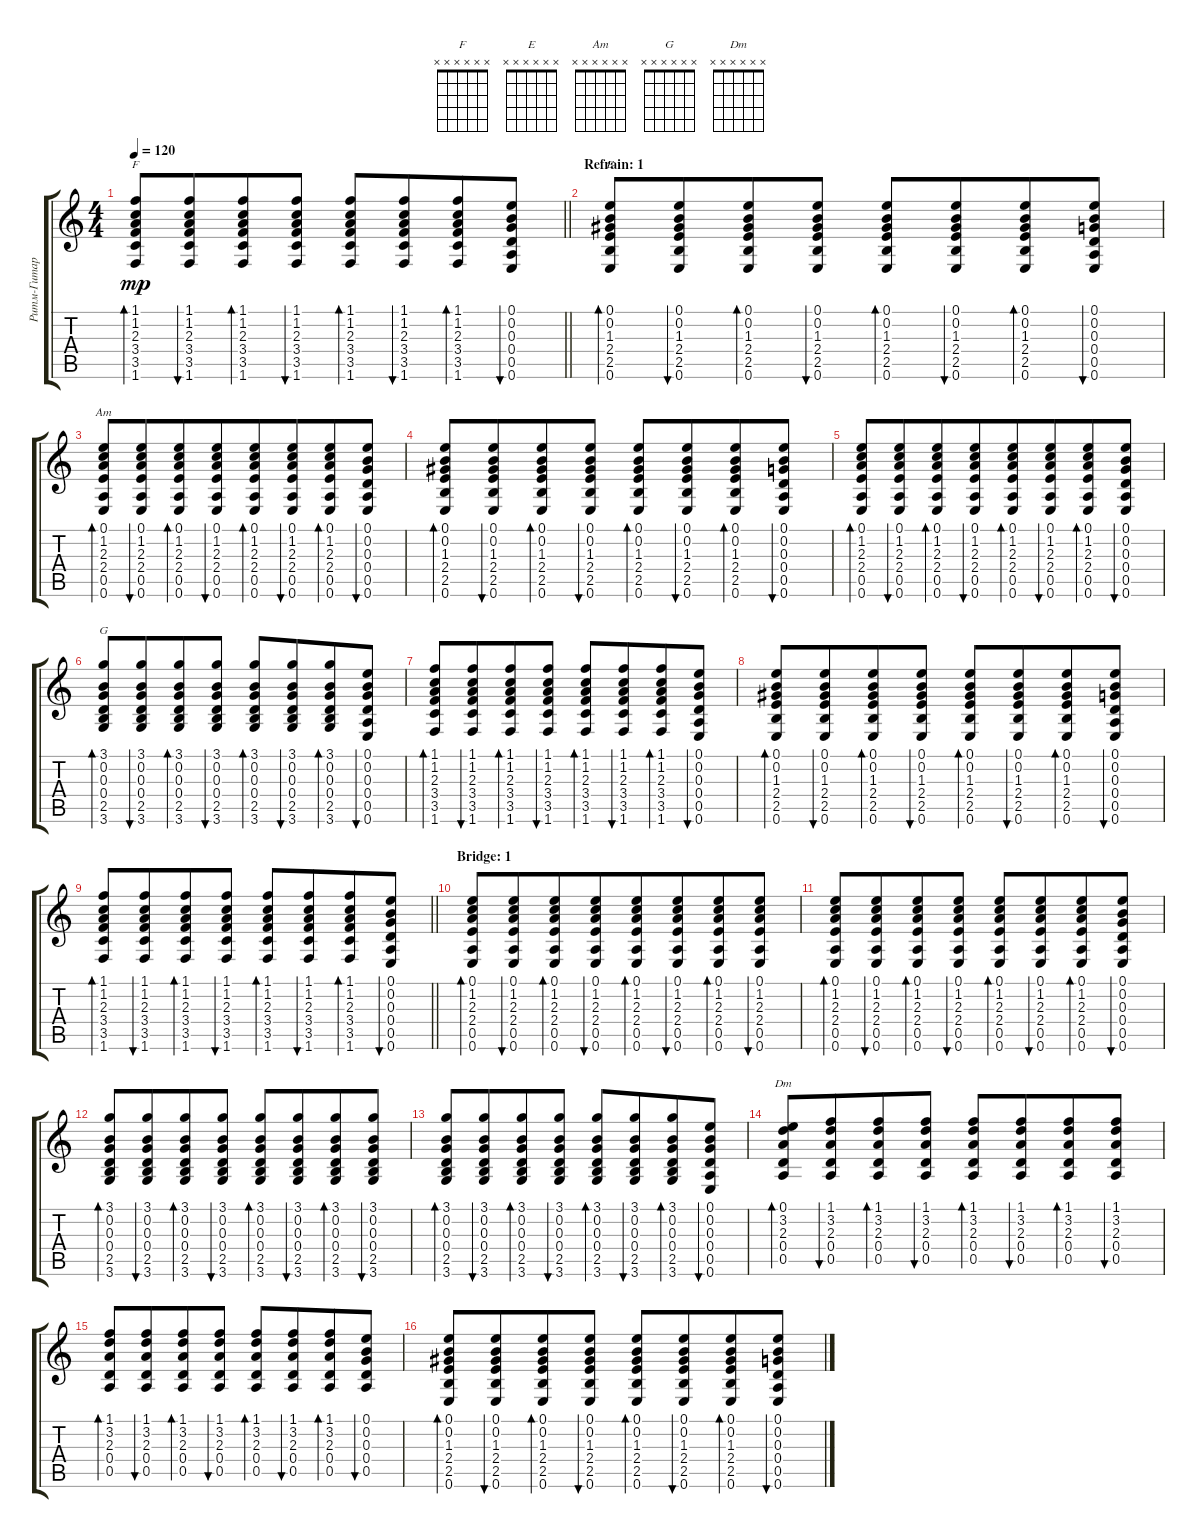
\track ("Ритм-Гитара 2" "Ритм-Гитар") {instrument electricguitarclean}
\staff {score tabs}
\tuning (E4 B3 G3 D3 A2 E2) {hide}
\chord ("F" x x x x x x)
\chord ("E" x x x x x x)
\chord ("Am" x x x x x x)
\chord ("G" x x x x x x)
\chord ("Dm" x x x x x x)
\ts (4 4)
\tempo 120
\clef g2
\barLineRight lightlight
\ks c
(1.1 1.2 2.3 3.4 3.5 1.6).8{bd 30 ch "F" dy mp} (1.1 1.2 2.3 3.4 3.5 1.6).8{bu 30 beam merge} (1.1 1.2 2.3 3.4 3.5 1.6).8{bd 30} (1.1 1.2 2.3 3.4 3.5 1.6).8{bu 30} (1.1 1.2 2.3 3.4 3.5 1.6).8{bd 30} (1.1 1.2 2.3 3.4 3.5 1.6).8{bu 30 beam merge} (1.1 1.2 2.3 3.4 3.5 1.6).8{bd 30} (0.1 0.2 0.3 0.4 0.5 0.6).8{bu 30} |
\section ("" "Refrain: 1")
(0.1 0.2 1.3 2.4 2.5 0.6).8{bd 30 ch "E"} (0.1 0.2 1.3 2.4 2.5 0.6).8{bu 30 beam merge} (0.1 0.2 1.3 2.4 2.5 0.6).8{bd 30} (0.1 0.2 1.3 2.4 2.5 0.6).8{bu 30} (0.1 0.2 1.3 2.4 2.5 0.6).8{bd 30} (0.1 0.2 1.3 2.4 2.5 0.6).8{bu 30 beam merge} (0.1 0.2 1.3 2.4 2.5 0.6).8{bd 30} (0.1 0.2 0.3 0.4 0.5 0.6).8{bu 30} |
(0.1 1.2 2.3 2.4 0.5 0.6).8{bd 30 ch "Am"} (0.1 1.2 2.3 2.4 0.5 0.6).8{bu 30 beam merge} (0.1 1.2 2.3 2.4 0.5 0.6).8{bd 30} (0.1 1.2 2.3 2.4 0.5 0.6).8{bu 30 beam merge} (0.1 1.2 2.3 2.4 0.5 0.6).8{bd 30} (0.1 1.2 2.3 2.4 0.5 0.6).8{bu 30 beam merge} (0.1 1.2 2.3 2.4 0.5 0.6).8{bd 30} (0.1 0.2 0.3 0.4 0.5 0.6).8{bu 30} |
(0.1 0.2 1.3 2.4 2.5 0.6).8{bd 30} (0.1 0.2 1.3 2.4 2.5 0.6).8{bu 30 beam merge} (0.1 0.2 1.3 2.4 2.5 0.6).8{bd 30} (0.1 0.2 1.3 2.4 2.5 0.6).8{bu 30} (0.1 0.2 1.3 2.4 2.5 0.6).8{bd 30} (0.1 0.2 1.3 2.4 2.5 0.6).8{bu 30 beam merge} (0.1 0.2 1.3 2.4 2.5 0.6).8{bd 30} (0.1 0.2 0.3 0.4 0.5 0.6).8{bu 30} |
(0.1 1.2 2.3 2.4 0.5 0.6).8{bd 30} (0.1 1.2 2.3 2.4 0.5 0.6).8{bu 30 beam merge} (0.1 1.2 2.3 2.4 0.5 0.6).8{bd 30} (0.1 1.2 2.3 2.4 0.5 0.6).8{bu 30 beam merge} (0.1 1.2 2.3 2.4 0.5 0.6).8{bd 30} (0.1 1.2 2.3 2.4 0.5 0.6).8{bu 30 beam merge} (0.1 1.2 2.3 2.4 0.5 0.6).8{bd 30} (0.1 0.2 0.3 0.4 0.5 0.6).8{bu 30} |
(3.1 0.2 0.3 0.4 2.5 3.6).8{bd 30 ch "G"} (3.1 0.2 0.3 0.4 2.5 3.6).8{bu 30 beam merge} (3.1 0.2 0.3 0.4 2.5 3.6).8{bd 30} (3.1 0.2 0.3 0.4 2.5 3.6).8{bu 30} (3.1 0.2 0.3 0.4 2.5 3.6).8{bd 30} (3.1 0.2 0.3 0.4 2.5 3.6).8{bu 30 beam merge} (3.1 0.2 0.3 0.4 2.5 3.6).8{bd 30} (0.1 0.2 0.3 0.4 0.5 0.6).8{bu 30} |
(1.1 1.2 2.3 3.4 3.5 1.6).8{bd 30} (1.1 1.2 2.3 3.4 3.5 1.6).8{bu 30 beam merge} (1.1 1.2 2.3 3.4 3.5 1.6).8{bd 30} (1.1 1.2 2.3 3.4 3.5 1.6).8{bu 30} (1.1 1.2 2.3 3.4 3.5 1.6).8{bd 30} (1.1 1.2 2.3 3.4 3.5 1.6).8{bu 30 beam merge} (1.1 1.2 2.3 3.4 3.5 1.6).8{bd 30} (0.1 0.2 0.3 0.4 0.5 0.6).8{bu 30} |
(0.1 0.2 1.3 2.4 2.5 0.6).8{bd 30} (0.1 0.2 1.3 2.4 2.5 0.6).8{bu 30 beam merge} (0.1 0.2 1.3 2.4 2.5 0.6).8{bd 30} (0.1 0.2 1.3 2.4 2.5 0.6).8{bu 30} (0.1 0.2 1.3 2.4 2.5 0.6).8{bd 30} (0.1 0.2 1.3 2.4 2.5 0.6).8{bu 30 beam merge} (0.1 0.2 1.3 2.4 2.5 0.6).8{bd 30} (0.1 0.2 0.3 0.4 0.5 0.6).8{bu 30} |
\barLineRight lightlight
(1.1 1.2 2.3 3.4 3.5 1.6).8{bd 30} (1.1 1.2 2.3 3.4 3.5 1.6).8{bu 30 beam merge} (1.1 1.2 2.3 3.4 3.5 1.6).8{bd 30} (1.1 1.2 2.3 3.4 3.5 1.6).8{bu 30} (1.1 1.2 2.3 3.4 3.5 1.6).8{bd 30} (1.1 1.2 2.3 3.4 3.5 1.6).8{bu 30 beam merge} (1.1 1.2 2.3 3.4 3.5 1.6).8{bd 30} (0.1 0.2 0.3 0.4 0.5 0.6).8{bu 30} |
\section ("" "Bridge: 1")
(0.1 1.2 2.3 2.4 0.5 0.6).8{bd 30} (0.1 1.2 2.3 2.4 0.5 0.6).8{bu 30 beam merge} (0.1 1.2 2.3 2.4 0.5 0.6).8{bd 30} (0.1 1.2 2.3 2.4 0.5 0.6).8{bu 30 beam merge} (0.1 1.2 2.3 2.4 0.5 0.6).8{bd 30} (0.1 1.2 2.3 2.4 0.5 0.6).8{bu 30 beam merge} (0.1 1.2 2.3 2.4 0.5 0.6).8{bd 30} (0.1 1.2 2.3 2.4 0.5 0.6).8{bu 30} |
(0.1 1.2 2.3 2.4 0.5 0.6).8{bd 30} (0.1 1.2 2.3 2.4 0.5 0.6).8{bu 30 beam merge} (0.1 1.2 2.3 2.4 0.5 0.6).8{bd 30} (0.1 1.2 2.3 2.4 0.5 0.6).8{bu 30} (0.1 1.2 2.3 2.4 0.5 0.6).8{bd 30} (0.1 1.2 2.3 2.4 0.5 0.6).8{bu 30 beam merge} (0.1 1.2 2.3 2.4 0.5 0.6).8{bd 30} (0.1 0.2 0.3 0.4 0.5 0.6).8{bu 30} |
(3.1 0.2 0.3 0.4 2.5 3.6).8{bd 30} (3.1 0.2 0.3 0.4 2.5 3.6).8{bu 30 beam merge} (3.1 0.2 0.3 0.4 2.5 3.6).8{bd 30} (3.1 0.2 0.3 0.4 2.5 3.6).8{bu 30} (3.1 0.2 0.3 0.4 2.5 3.6).8{bd 30} (3.1 0.2 0.3 0.4 2.5 3.6).8{bu 30 beam merge} (3.1 0.2 0.3 0.4 2.5 3.6).8{bd 30} (3.1 0.2 0.3 0.4 2.5 3.6).8{bu 30} |
(3.1 0.2 0.3 0.4 2.5 3.6).8{bd 30} (3.1 0.2 0.3 0.4 2.5 3.6).8{bu 30 beam merge} (3.1 0.2 0.3 0.4 2.5 3.6).8{bd 30} (3.1 0.2 0.3 0.4 2.5 3.6).8{bu 30} (3.1 0.2 0.3 0.4 2.5 3.6).8{bd 30} (3.1 0.2 0.3 0.4 2.5 3.6).8{bu 30 beam merge} (3.1 0.2 0.3 0.4 2.5 3.6).8{bd 30} (0.1 0.2 0.3 0.4 0.5 0.6).8{bu 30} |
(0.1 3.2 2.3 0.4 0.5).8{bd 30 ch "Dm"} (1.1 3.2 2.3 0.4 0.5).8{bu 30 beam merge} (1.1 3.2 2.3 0.4 0.5).8{bd 30} (1.1 3.2 2.3 0.4 0.5).8{bu 30} (1.1 3.2 2.3 0.4 0.5).8{bd 30} (1.1 3.2 2.3 0.4 0.5).8{bu 30 beam merge} (1.1 3.2 2.3 0.4 0.5).8{bd 30} (1.1 3.2 2.3 0.4 0.5).8{bu 30} |
(1.1 3.2 2.3 0.4 0.5).8{bd 30} (1.1 3.2 2.3 0.4 0.5).8{bu 30 beam merge} (1.1 3.2 2.3 0.4 0.5).8{bd 30} (1.1 3.2 2.3 0.4 0.5).8{bu 30} (1.1 3.2 2.3 0.4 0.5).8{bd 30} (1.1 3.2 2.3 0.4 0.5).8{bu 30 beam merge} (1.1 3.2 2.3 0.4 0.5).8{bd 30} (0.1 0.2 0.3 0.4 0.5).8{bu 30} |
(0.1 0.2 1.3 2.4 2.5 0.6).8{bd 30} (0.1 0.2 1.3 2.4 2.5 0.6).8{bu 30 beam merge} (0.1 0.2 1.3 2.4 2.5 0.6).8{bd 30} (0.1 0.2 1.3 2.4 2.5 0.6).8{bu 30} (0.1 0.2 1.3 2.4 2.5 0.6).8{bd 30} (0.1 0.2 1.3 2.4 2.5 0.6).8{bu 30 beam merge} (0.1 0.2 1.3 2.4 2.5 0.6).8{bd 30} (0.1 0.2 0.3 0.4 0.5 0.6).8{bu 30}
